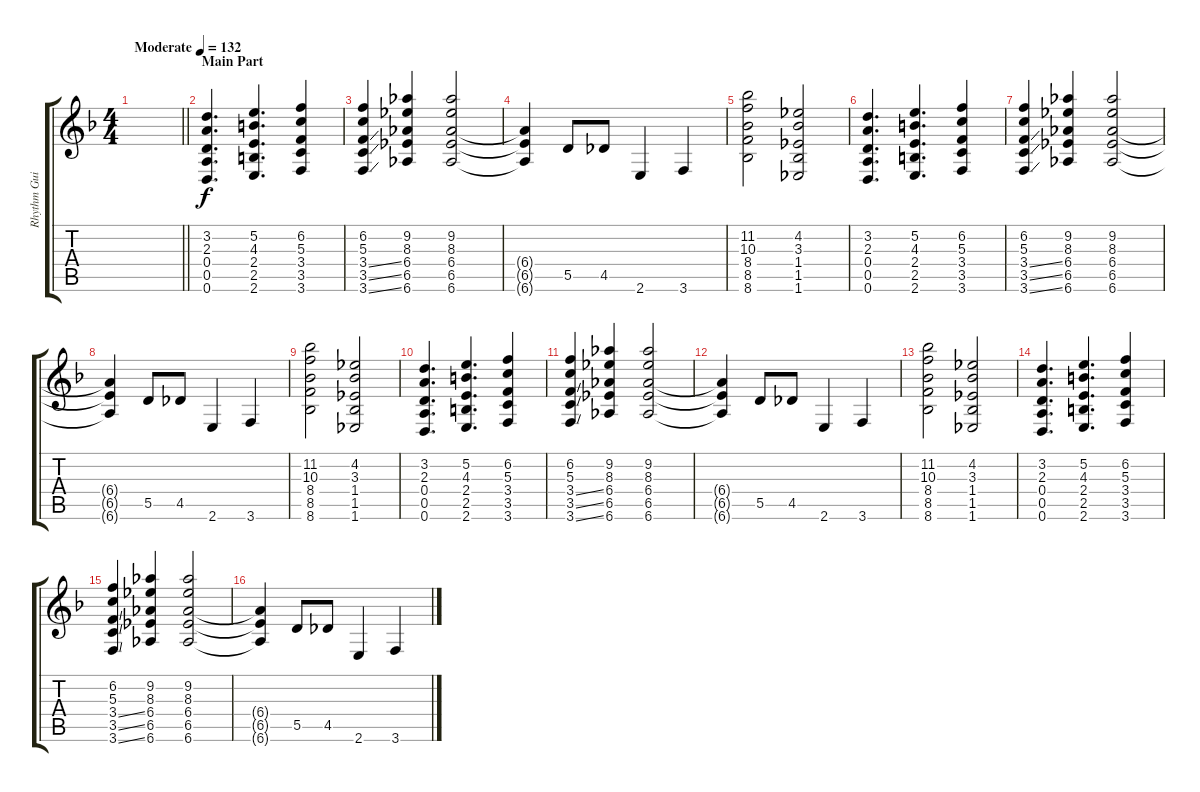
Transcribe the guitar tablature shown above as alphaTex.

\track ("Rhythm Guitar" "Rhythm Gui") {instrument overdrivenguitar}
\staff {score tabs}
\tuning (E4 B3 G3 D3 A2 D2) {hide}
\ts (4 4)
\tempo (132 "Moderate")
\clef g2
\barLineRight lightlight
\ks dminor
|
\section ("" "Main Part")
(3.2 2.3 0.4 0.5 0.6).4{d} (5.2 4.3 2.4 2.5 2.6).4{d} (6.2 5.3 3.4 3.5 3.6).4 |
(6.2 5.3 3.4{ss} 3.5{ss} 3.6{ss}).4 (9.2 8.3 6.4 6.5 6.6).4 (9.2 8.3 6.4 6.5 6.6).2 |
(6.4{t} 6.5{t} 6.6{t}).4 5.5.8 4.5.8 2.6.4 3.6.4 |
(11.2 10.3 8.4 8.5 8.6).2 (4.2 3.3 1.4 1.5 1.6).2 |
(3.2 2.3 0.4 0.5 0.6).4{d} (5.2 4.3 2.4 2.5 2.6).4{d} (6.2 5.3 3.4 3.5 3.6).4 |
(6.2 5.3 3.4{ss} 3.5{ss} 3.6{ss}).4 (9.2 8.3 6.4 6.5 6.6).4 (9.2 8.3 6.4 6.5 6.6).2 |
(6.4{t} 6.5{t} 6.6{t}).4 5.5.8 4.5.8 2.6.4 3.6.4 |
(11.2 10.3 8.4 8.5 8.6).2 (4.2 3.3 1.4 1.5 1.6).2 |
(3.2 2.3 0.4 0.5 0.6).4{d} (5.2 4.3 2.4 2.5 2.6).4{d} (6.2 5.3 3.4 3.5 3.6).4 |
(6.2 5.3 3.4{ss} 3.5{ss} 3.6{ss}).4 (9.2 8.3 6.4 6.5 6.6).4 (9.2 8.3 6.4 6.5 6.6).2 |
(6.4{t} 6.5{t} 6.6{t}).4 5.5.8 4.5.8 2.6.4 3.6.4 |
(11.2 10.3 8.4 8.5 8.6).2 (4.2 3.3 1.4 1.5 1.6).2 |
(3.2 2.3 0.4 0.5 0.6).4{d} (5.2 4.3 2.4 2.5 2.6).4{d} (6.2 5.3 3.4 3.5 3.6).4 |
(6.2 5.3 3.4{ss} 3.5{ss} 3.6{ss}).4 (9.2 8.3 6.4 6.5 6.6).4 (9.2 8.3 6.4 6.5 6.6).2 |
(6.4{t} 6.5{t} 6.6{t}).4 5.5.8 4.5.8 2.6.4 3.6.4
